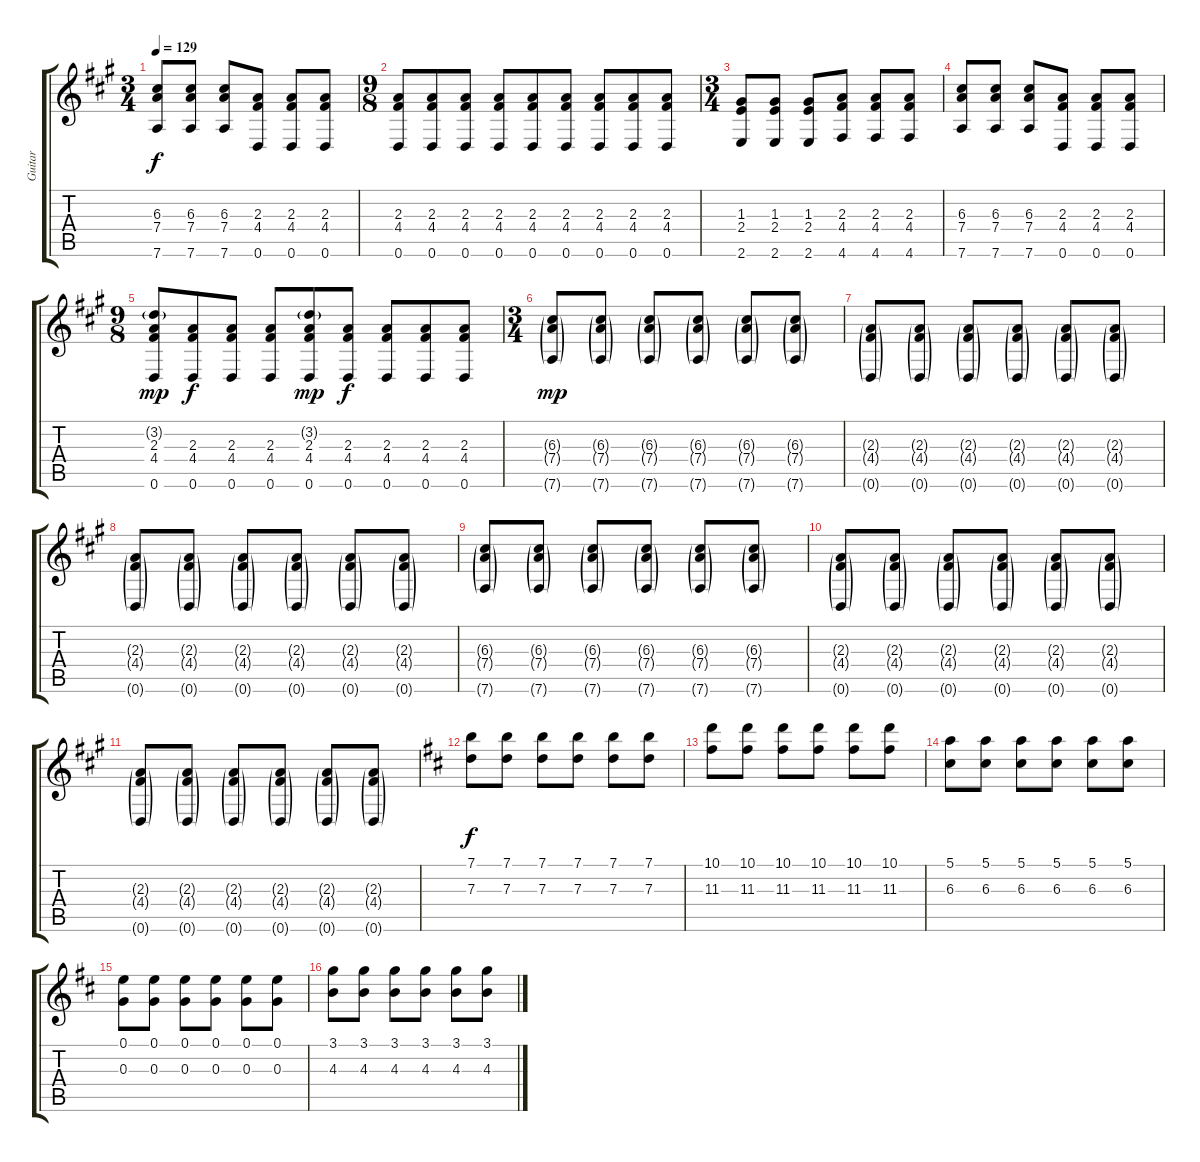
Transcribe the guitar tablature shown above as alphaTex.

\track ("Guitar" "Guitar") {instrument electricguitarjazz}
\staff {score tabs}
\tuning (E4 B3 G3 D3 A2 D2) {hide}
\ts (3 4)
\tempo 129
\clef g2
\ks f#minor
(6.3 7.4 7.6).8{dy f} (6.3 7.4 7.6).8 (6.3 7.4 7.6).8 (2.3 4.4 0.6).8 (2.3 4.4 0.6).8 (2.3 4.4 0.6).8 |
\ts (9 8)
(2.3 4.4 0.6).8 (2.3 4.4 0.6).8 (2.3 4.4 0.6).8 (2.3 4.4 0.6).8 (2.3 4.4 0.6).8 (2.3 4.4 0.6).8 (2.3 4.4 0.6).8 (2.3 4.4 0.6).8 (2.3 4.4 0.6).8 |
\ts (3 4)
(1.3 2.4 2.6).8 (1.3 2.4 2.6).8 (1.3 2.4 2.6).8 (2.3 4.4 4.6).8 (2.3 4.4 4.6).8 (2.3 4.4 4.6).8 |
(6.3 7.4 7.6).8 (6.3 7.4 7.6).8 (6.3 7.4 7.6).8 (2.3 4.4 0.6).8 (2.3 4.4 0.6).8 (2.3 4.4 0.6).8 |
\ts (9 8)
(3.2{g} 2.3 4.4 0.6).8{dy mp} (2.3 4.4 0.6).8{dy f} (2.3 4.4 0.6).8 (2.3 4.4 0.6).8 (3.2{g} 2.3 4.4 0.6).8{dy mp} (2.3 4.4 0.6).8{dy f} (2.3 4.4 0.6).8 (2.3 4.4 0.6).8 (2.3 4.4 0.6).8 |
\ts (3 4)
(6.3{g} 7.4{g} 7.6{g}).8{dy mp} (6.3{g} 7.4{g} 7.6{g}).8 (6.3{g} 7.4{g} 7.6{g}).8 (6.3{g} 7.4{g} 7.6{g}).8 (6.3{g} 7.4{g} 7.6{g}).8 (6.3{g} 7.4{g} 7.6{g}).8 |
(2.3{g} 4.4{g} 0.6{g}).8 (2.3{g} 4.4{g} 0.6{g}).8 (2.3{g} 4.4{g} 0.6{g}).8 (2.3{g} 4.4{g} 0.6{g}).8 (2.3{g} 4.4{g} 0.6{g}).8 (2.3{g} 4.4{g} 0.6{g}).8 |
(2.3{g} 4.4{g} 0.6{g}).8 (2.3{g} 4.4{g} 0.6{g}).8 (2.3{g} 4.4{g} 0.6{g}).8 (2.3{g} 4.4{g} 0.6{g}).8 (2.3{g} 4.4{g} 0.6{g}).8 (2.3{g} 4.4{g} 0.6{g}).8 |
(6.3{g} 7.4{g} 7.6{g}).8 (6.3{g} 7.4{g} 7.6{g}).8 (6.3{g} 7.4{g} 7.6{g}).8 (6.3{g} 7.4{g} 7.6{g}).8 (6.3{g} 7.4{g} 7.6{g}).8 (6.3{g} 7.4{g} 7.6{g}).8 |
(2.3{g} 4.4{g} 0.6{g}).8 (2.3{g} 4.4{g} 0.6{g}).8 (2.3{g} 4.4{g} 0.6{g}).8 (2.3{g} 4.4{g} 0.6{g}).8 (2.3{g} 4.4{g} 0.6{g}).8 (2.3{g} 4.4{g} 0.6{g}).8 |
(2.3{g} 4.4{g} 0.6{g}).8 (2.3{g} 4.4{g} 0.6{g}).8 (2.3{g} 4.4{g} 0.6{g}).8 (2.3{g} 4.4{g} 0.6{g}).8 (2.3{g} 4.4{g} 0.6{g}).8 (2.3{g} 4.4{g} 0.6{g}).8 |
\ks bminor
(7.1 7.3).8{dy f} (7.1 7.3).8 (7.1 7.3).8 (7.1 7.3).8 (7.1 7.3).8 (7.1 7.3).8 |
(10.1 11.3).8 (10.1 11.3).8 (10.1 11.3).8 (10.1 11.3).8 (10.1 11.3).8 (10.1 11.3).8 |
(5.1 6.3).8 (5.1 6.3).8 (5.1 6.3).8 (5.1 6.3).8 (5.1 6.3).8 (5.1 6.3).8 |
(0.1 0.3).8 (0.1 0.3).8 (0.1 0.3).8 (0.1 0.3).8 (0.1 0.3).8 (0.1 0.3).8 |
(3.1 4.3).8 (3.1 4.3).8 (3.1 4.3).8 (3.1 4.3).8 (3.1 4.3).8 (3.1 4.3).8
